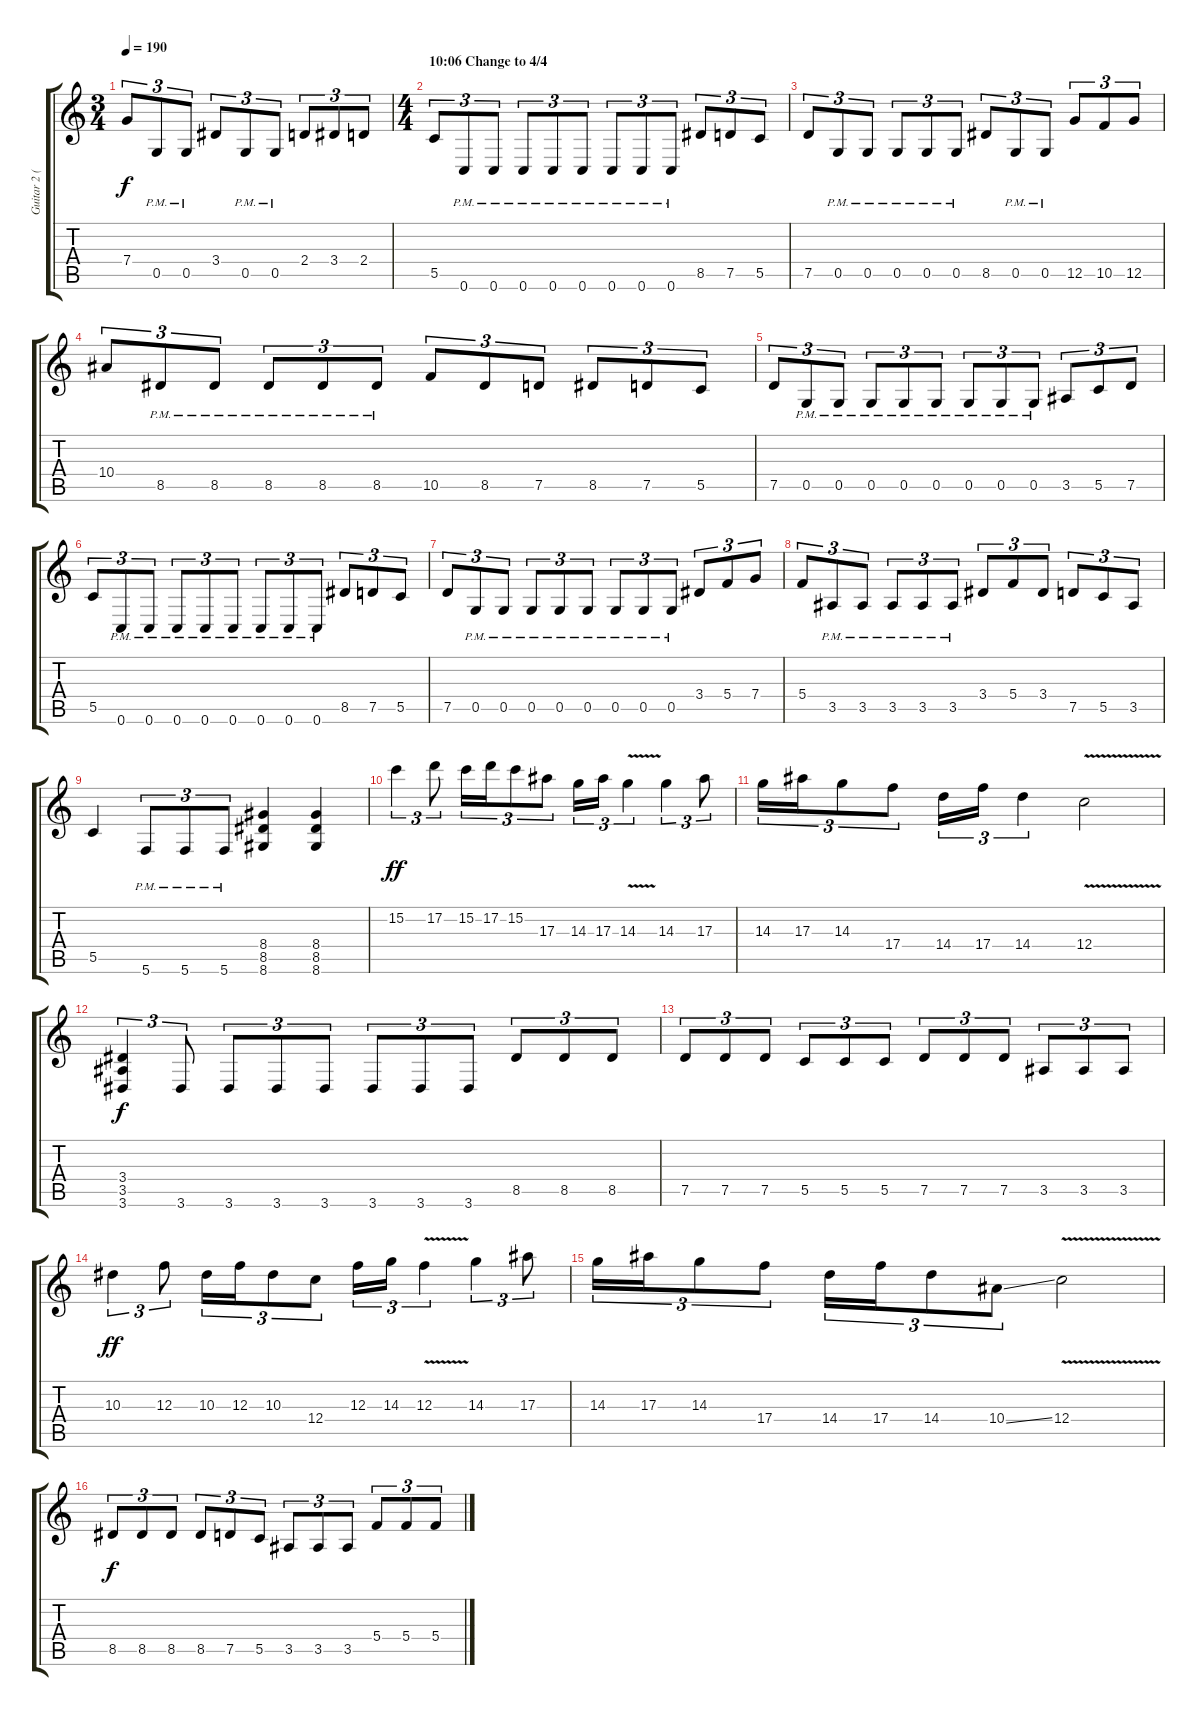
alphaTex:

\track ("Guitar 2 (Jari)" "Guitar 2 (") {instrument distortionguitar}
\staff {score tabs}
\tuning (D4 A3 F3 C3 G2 C2) {hide}
\ts (3 4)
\tempo 190
\clef g2
\ks c
7.4.8{tu (3 2) dy f} 0.5{pm}.8{tu (3 2)} 0.5{pm}.8{tu (3 2)} 3.4.8{tu (3 2)} 0.5{pm}.8{tu (3 2)} 0.5{pm}.8{tu (3 2)} 2.4.8{tu (3 2)} 3.4.8{tu (3 2)} 2.4.8{tu (3 2)} |
\ts (4 4)
\section ("" "10:06 Change to 4/4")
5.5.8{tu (3 2)} 0.6{pm}.8{tu (3 2)} 0.6{pm}.8{tu (3 2)} 0.6{pm}.8{tu (3 2)} 0.6{pm}.8{tu (3 2)} 0.6{pm}.8{tu (3 2)} 0.6{pm}.8{tu (3 2)} 0.6{pm}.8{tu (3 2)} 0.6{pm}.8{tu (3 2)} 8.5.8{tu (3 2)} 7.5.8{tu (3 2)} 5.5.8{tu (3 2)} |
7.5.8{tu (3 2)} 0.5{pm}.8{tu (3 2)} 0.5{pm}.8{tu (3 2)} 0.5{pm}.8{tu (3 2)} 0.5{pm}.8{tu (3 2)} 0.5{pm}.8{tu (3 2)} 8.5.8{tu (3 2)} 0.5{pm}.8{tu (3 2)} 0.5{pm}.8{tu (3 2)} 12.5.8{tu (3 2)} 10.5.8{tu (3 2)} 12.5.8{tu (3 2)} |
10.4.8{tu (3 2)} 8.5{pm}.8{tu (3 2)} 8.5{pm}.8{tu (3 2)} 8.5{pm}.8{tu (3 2)} 8.5{pm}.8{tu (3 2)} 8.5{pm}.8{tu (3 2)} 10.5.8{tu (3 2)} 8.5.8{tu (3 2)} 7.5.8{tu (3 2)} 8.5.8{tu (3 2)} 7.5.8{tu (3 2)} 5.5.8{tu (3 2)} |
7.5.8{tu (3 2)} 0.5{pm}.8{tu (3 2)} 0.5{pm}.8{tu (3 2)} 0.5{pm}.8{tu (3 2)} 0.5{pm}.8{tu (3 2)} 0.5{pm}.8{tu (3 2)} 0.5{pm}.8{tu (3 2)} 0.5{pm}.8{tu (3 2)} 0.5{pm}.8{tu (3 2)} 3.5.8{tu (3 2)} 5.5.8{tu (3 2)} 7.5.8{tu (3 2)} |
5.5.8{tu (3 2)} 0.6{pm}.8{tu (3 2)} 0.6{pm}.8{tu (3 2)} 0.6{pm}.8{tu (3 2)} 0.6{pm}.8{tu (3 2)} 0.6{pm}.8{tu (3 2)} 0.6{pm}.8{tu (3 2)} 0.6{pm}.8{tu (3 2)} 0.6{pm}.8{tu (3 2)} 8.5.8{tu (3 2)} 7.5.8{tu (3 2)} 5.5.8{tu (3 2)} |
7.5.8{tu (3 2)} 0.5{pm}.8{tu (3 2)} 0.5{pm}.8{tu (3 2)} 0.5{pm}.8{tu (3 2)} 0.5{pm}.8{tu (3 2)} 0.5{pm}.8{tu (3 2)} 0.5{pm}.8{tu (3 2)} 0.5{pm}.8{tu (3 2)} 0.5{pm}.8{tu (3 2)} 3.4.8{tu (3 2)} 5.4.8{tu (3 2)} 7.4.8{tu (3 2)} |
5.4.8{tu (3 2)} 3.5{pm}.8{tu (3 2)} 3.5{pm}.8{tu (3 2)} 3.5{pm}.8{tu (3 2)} 3.5{pm}.8{tu (3 2)} 3.5{pm}.8{tu (3 2)} 3.4.8{tu (3 2)} 5.4.8{tu (3 2)} 3.4.8{tu (3 2)} 7.5.8{tu (3 2)} 5.5.8{tu (3 2)} 3.5.8{tu (3 2)} |
5.5.4 5.6{pm}.8{tu (3 2)} 5.6{pm}.8{tu (3 2)} 5.6{pm}.8{tu (3 2)} (8.4 8.5 8.6).4 (8.4 8.5 8.6).4 |
15.2.4{tu (3 2) dy ff} 17.2.8{tu (3 2)} 15.2.16{tu (3 2)} 17.2.16{tu (3 2)} 15.2.8{tu (3 2)} 17.3.8{tu (3 2)} 14.3.16{tu (3 2)} 17.3.16{tu (3 2)} 14.3{v}.4{tu (3 2)} 14.3.4{tu (3 2)} 17.3.8{tu (3 2)} |
14.3.16{tu (3 2)} 17.3.16{tu (3 2)} 14.3.8{tu (3 2)} 17.4.8{tu (3 2)} 14.4.16{tu (3 2)} 17.4.16{tu (3 2)} 14.4.4{tu (3 2)} 12.4{v}.2 |
(3.4 3.5 3.6).4{tu (3 2) dy f} 3.6.8{tu (3 2)} 3.6.8{tu (3 2)} 3.6.8{tu (3 2)} 3.6.8{tu (3 2)} 3.6.8{tu (3 2)} 3.6.8{tu (3 2)} 3.6.8{tu (3 2)} 8.5.8{tu (3 2)} 8.5.8{tu (3 2)} 8.5.8{tu (3 2)} |
7.5.8{tu (3 2)} 7.5.8{tu (3 2)} 7.5.8{tu (3 2)} 5.5.8{tu (3 2)} 5.5.8{tu (3 2)} 5.5.8{tu (3 2)} 7.5.8{tu (3 2)} 7.5.8{tu (3 2)} 7.5.8{tu (3 2)} 3.5.8{tu (3 2)} 3.5.8{tu (3 2)} 3.5.8{tu (3 2)} |
10.3.4{tu (3 2) dy ff} 12.3.8{tu (3 2)} 10.3.16{tu (3 2)} 12.3.16{tu (3 2)} 10.3.8{tu (3 2)} 12.4.8{tu (3 2)} 12.3.16{tu (3 2)} 14.3.16{tu (3 2)} 12.3{v}.4{tu (3 2)} 14.3.4{tu (3 2)} 17.3.8{tu (3 2)} |
14.3.16{tu (3 2)} 17.3.16{tu (3 2)} 14.3.8{tu (3 2)} 17.4.8{tu (3 2)} 14.4.16{tu (3 2)} 17.4.16{tu (3 2)} 14.4.8{tu (3 2)} 10.4{ss}.8{tu (3 2)} 12.4{v}.2 |
8.5.8{tu (3 2) dy f} 8.5.8{tu (3 2)} 8.5.8{tu (3 2)} 8.5.8{tu (3 2)} 7.5.8{tu (3 2)} 5.5.8{tu (3 2)} 3.5.8{tu (3 2)} 3.5.8{tu (3 2)} 3.5.8{tu (3 2)} 5.4.8{tu (3 2)} 5.4.8{tu (3 2)} 5.4.8{tu (3 2)}
